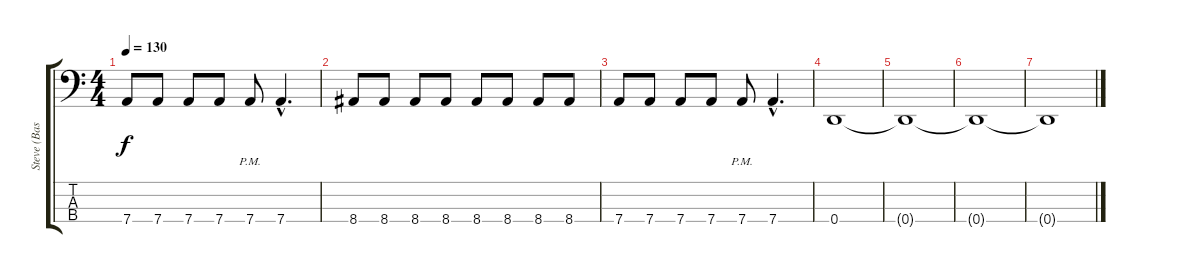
\track ("Steve (Bass)" "Steve (Bas") {instrument acousticbass}
\staff {score tabs}
\tuning (G2 D2 A1 D1) {hide}
\ts (4 4)
\tempo 130
\clef f4
\ks c
7.4.8{dy f} 7.4.8 7.4.8 7.4.8 7.4{pm}.8 7.4{hac}.4{d} |
8.4.8 8.4.8 8.4.8 8.4.8 8.4.8 8.4.8 8.4.8 8.4.8 |
7.4.8 7.4.8 7.4.8 7.4.8 7.4{pm}.8 7.4{hac}.4{d} |
0.4.1{volume 0} |
0.4{t}.1 |
0.4{t}.1 |
0.4{t}.1
